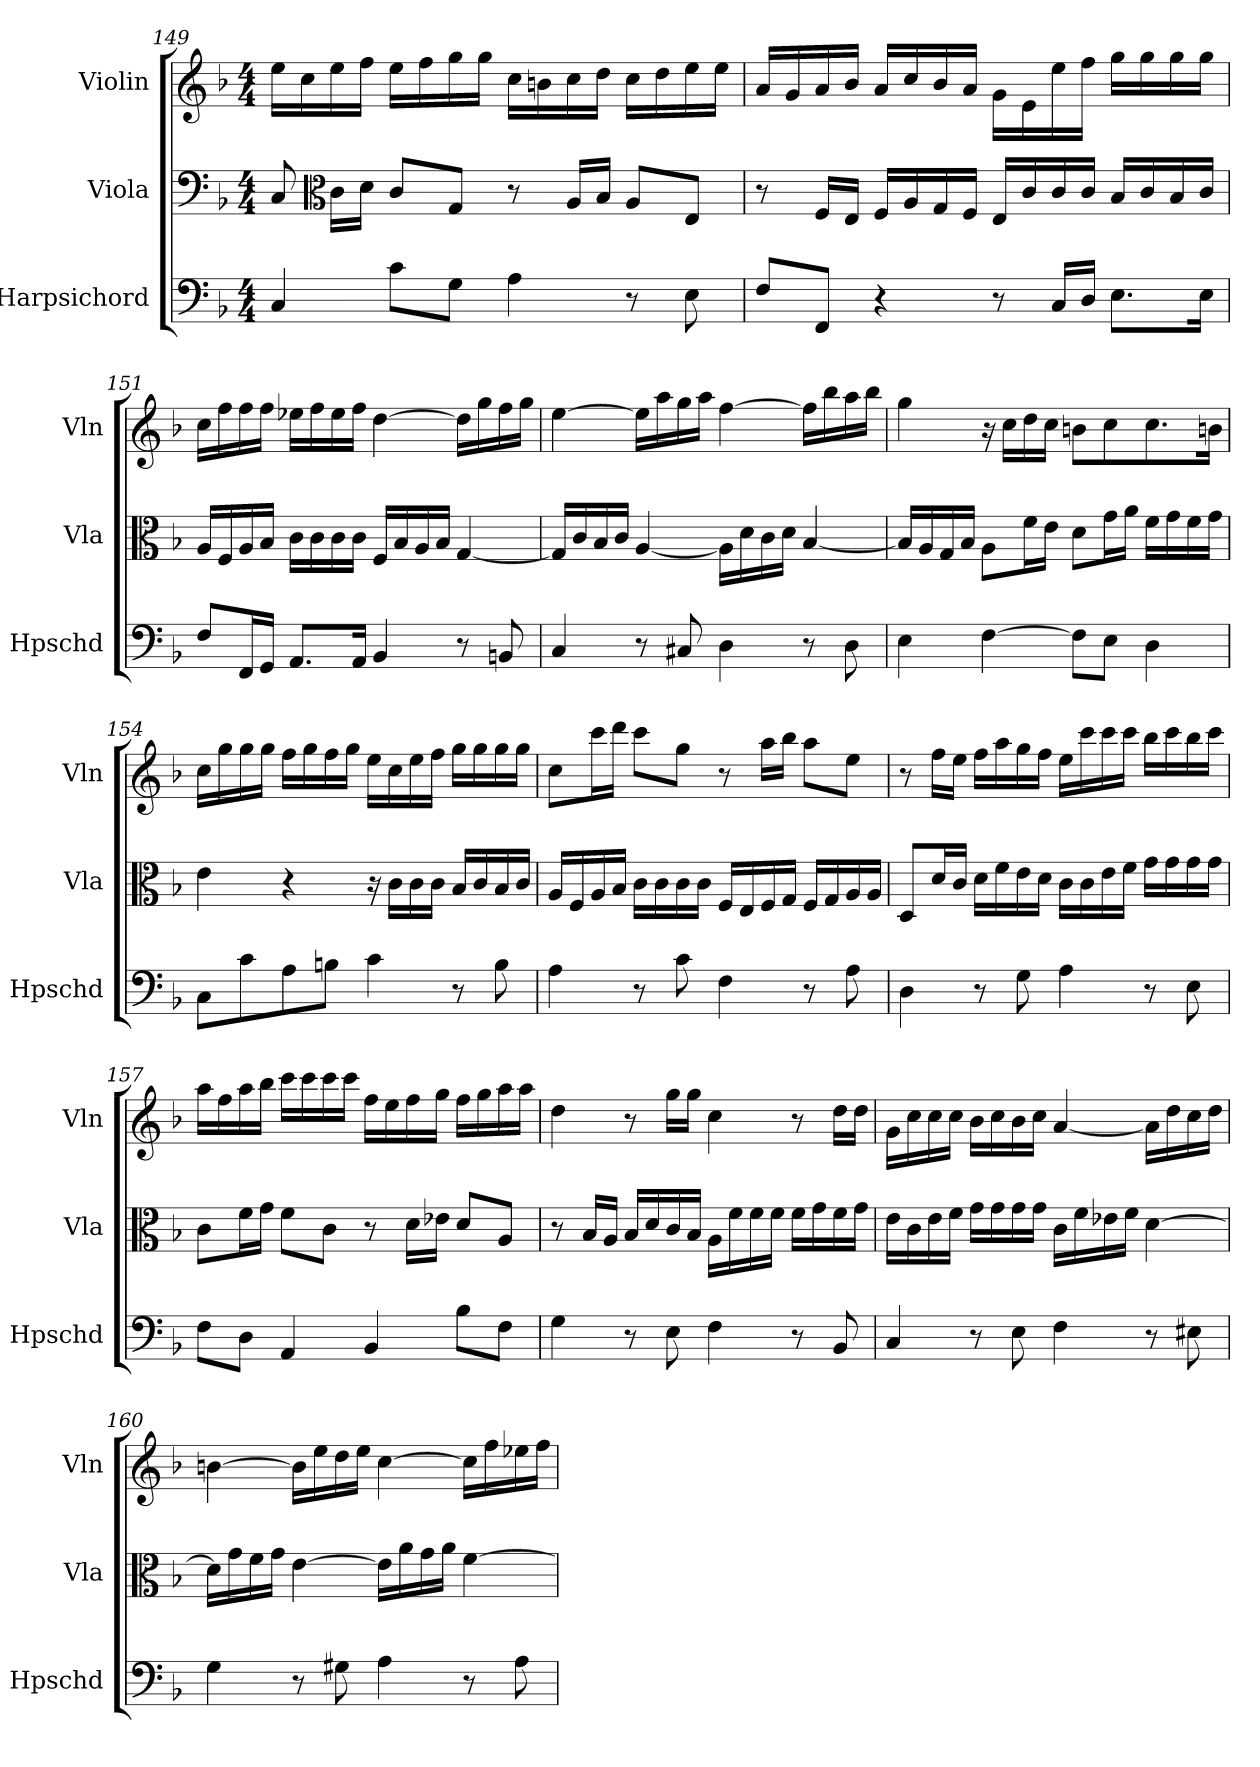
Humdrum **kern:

**kern	**kern	**kern
*part3	*part2	*part1
*staff3	*staff2	*staff1
*I"Harpsichord	*I"Viola	*I"Violin
*I'Hpschd	*I'Vla	*I'Vln
*clefF4	*clefF4	*clefG2
*k[b-]	*k[b-]	*k[b-]
*M4/4	*M4/4	*M4/4
=149	=149	=149
4C/	8C/	16ee\LL
.	.	16cc\
*	*clefC3	*
.	16c\LL	16ee\
.	16d\JJ	16ff\JJ
8c\L	8c/L	16ee\LL
.	.	16ff\
8G\J	8G/J	16gg\
.	.	16gg\JJ
4A\	8r	16cc\LL
.	.	16bn\
.	16A/LL	16cc\
.	16B-/JJ	16dd\JJ
8r	8A/L	16cc\LL
.	.	16dd\
8E\	8E/J	16ee\
.	.	16ee\JJ
=150	=150	=150
8F/L	8r	16a/LL
.	.	16g/
8FF/J	16F/LL	16a/
.	16E/JJ	16b-/JJ
4r	16F/LL	16a/LL
.	16A/	16cc/
.	16G/	16b-/
.	16F/JJ	16a/JJ
8r	16E/LL	16g\LL
.	16c/	16e\
16C/LL	16c/	16ee\
16D/JJ	16c/JJ	16ff\JJ
8.E\L	16B-/LL	16gg\LL
.	16c/	16gg\
.	16B-/	16gg\
16E\Jk	16c/JJ	16gg\JJ
=151	=151	=151
8F/L	16A/LL	16cc\LL
.	16F/	16ff\
16FF/L	16A/	16ff\
16GG/JJ	16B-/JJ	16ff\JJ
8.AA/L	16c\LL	16ee-X\LL
.	16c\	16ff\
.	16c\	16ee-\
16AA/Jk	16c\JJ	16ff\JJ
4BB-/	16F/LL	[4dd\
.	16B-/	.
.	16A/	.
.	16B-/JJ	.
8r	[4G/	16dd\LL]
.	.	16gg\
8BBn/	.	16ff\
.	.	16gg\JJ
=152	=152	=152
4C/	16G/LL]	[4ee\
.	16c/	.
.	16B-/	.
.	16c/JJ	.
8r	[4A/	16ee\LL]
.	.	16aa\
8C#X/	.	16gg\
.	.	16aa\JJ
4D\	16A\LL]	[4ff\
.	16d\	.
.	16c\	.
.	16d\JJ	.
8r	[4B-/	16ff\LL]
.	.	16bb-\
8D\	.	16aa\
.	.	16bb-\JJ
=153	=153	=153
4E\	16B-/LL]	4gg\
.	16A/	.
.	16G/	.
.	16B-/JJ	.
[4F\	8A\L	16r
.	.	16cc\LL
.	16f\L	16dd\
.	16e\JJ	16cc\JJ
8F\L]	8d\L	8bn\L
8E\J	16g\L	8cc\
.	16a\JJ	.
4D\	16f\LL	8.cc\
.	16g\	.
.	16f\	.
.	16g\JJ	16bn\Jk
=154	=154	=154
8C\L	4e\	16cc\LL
.	.	16gg\
8c\	.	16gg\
.	.	16gg\JJ
8A\	4r	16ff\LL
.	.	16gg\
8Bn\J	.	16ff\
.	.	16gg\JJ
4c\	16r	16ee\LL
.	16c\LL	16cc\
.	16c\	16ee\
.	16c\JJ	16ff\JJ
8r	16B-/LL	16gg\LL
.	16c/	16gg\
8B\	16B-/	16gg\
.	16c/JJ	16gg\JJ
=155	=155	=155
4A\	16A/LL	8cc\L
.	16F/	.
.	16A/	16ccc\L
.	16B-/JJ	16ddd\JJ
8r	16c\LL	8ccc\L
.	16c\	.
8c\	16c\	8gg\J
.	16c\JJ	.
4F\	16F/LL	8r
.	16E/	.
.	16F/	16aa\LL
.	16G/JJ	16bb-\JJ
8r	16F/LL	8aa\L
.	16G/	.
8A\	16A/	8ee\J
.	16A/JJ	.
=156	=156	=156
4D\	8D/L	8r
.	16d/L	16ff\LL
.	16c/JJ	16ee\JJ
8r	16d\LL	16ff\LL
.	16f\	16aa\
8G\	16e\	16gg\
.	16d\JJ	16ff\JJ
4A\	16c\LL	16ee\LL
.	16c\	16ccc\
.	16e\	16ccc\
.	16f\JJ	16ccc\JJ
8r	16g\LL	16bb-\LL
.	16g\	16ccc\
8E\	16g\	16bb-\
.	16g\JJ	16ccc\JJ
=157	=157	=157
8F\L	8c\L	16aa\LL
.	.	16ff\
8D\J	16f\L	16aa\
.	16g\JJ	16bb-\JJ
4AA/	8f\L	16ccc\LL
.	.	16ccc\
.	8c\J	16ccc\
.	.	16ccc\JJ
4BB-/	8r	16ff\LL
.	.	16ee\
.	16d\LL	16ff\
.	16e-X\JJ	16gg\JJ
8B-\L	8d/L	16ff\LL
.	.	16gg\
8F\J	8A/J	16aa\
.	.	16aa\JJ
=158	=158	=158
4G\	8r	4dd\
.	16B-/LL	.
.	16A/JJ	.
8r	16B-/LL	8r
.	16d/	.
8E\	16c/	16gg\LL
.	16B-/JJ	16gg\JJ
4F\	16A\LL	4cc\
.	16f\	.
.	16f\	.
.	16f\JJ	.
8r	16f\LL	8r
.	16g\	.
8BB-/	16f\	16dd\LL
.	16g\JJ	16dd\JJ
=159	=159	=159
4C/	16e\LL	16g\LL
.	16c\	16cc\
.	16e\	16cc\
.	16f\JJ	16cc\JJ
8r	16g\LL	16b-\LL
.	16g\	16cc\
8E\	16g\	16b-\
.	16g\JJ	16cc\JJ
4F\	16c\LL	[4a/
.	16f\	.
.	16e-X\	.
.	16f\JJ	.
8r	[4d\	16a\LL]
.	.	16dd\
8E#X\	.	16cc\
.	.	16dd\JJ
=160	=160	=160
4G\	16d\LL]	[4bn\
.	16g\	.
.	16f\	.
.	16g\JJ	.
8r	[4e\	16b\LL]
.	.	16ee\
8G#X\	.	16dd\
.	.	16ee\JJ
4A\	16e\LL]	[4cc\
.	16a\	.
.	16g\	.
.	16a\JJ	.
8r	[4f\	16cc\LL]
.	.	16ff\
8A\	.	16ee-X\
.	.	16ff\JJ
=	=	=
*-	*-	*-
